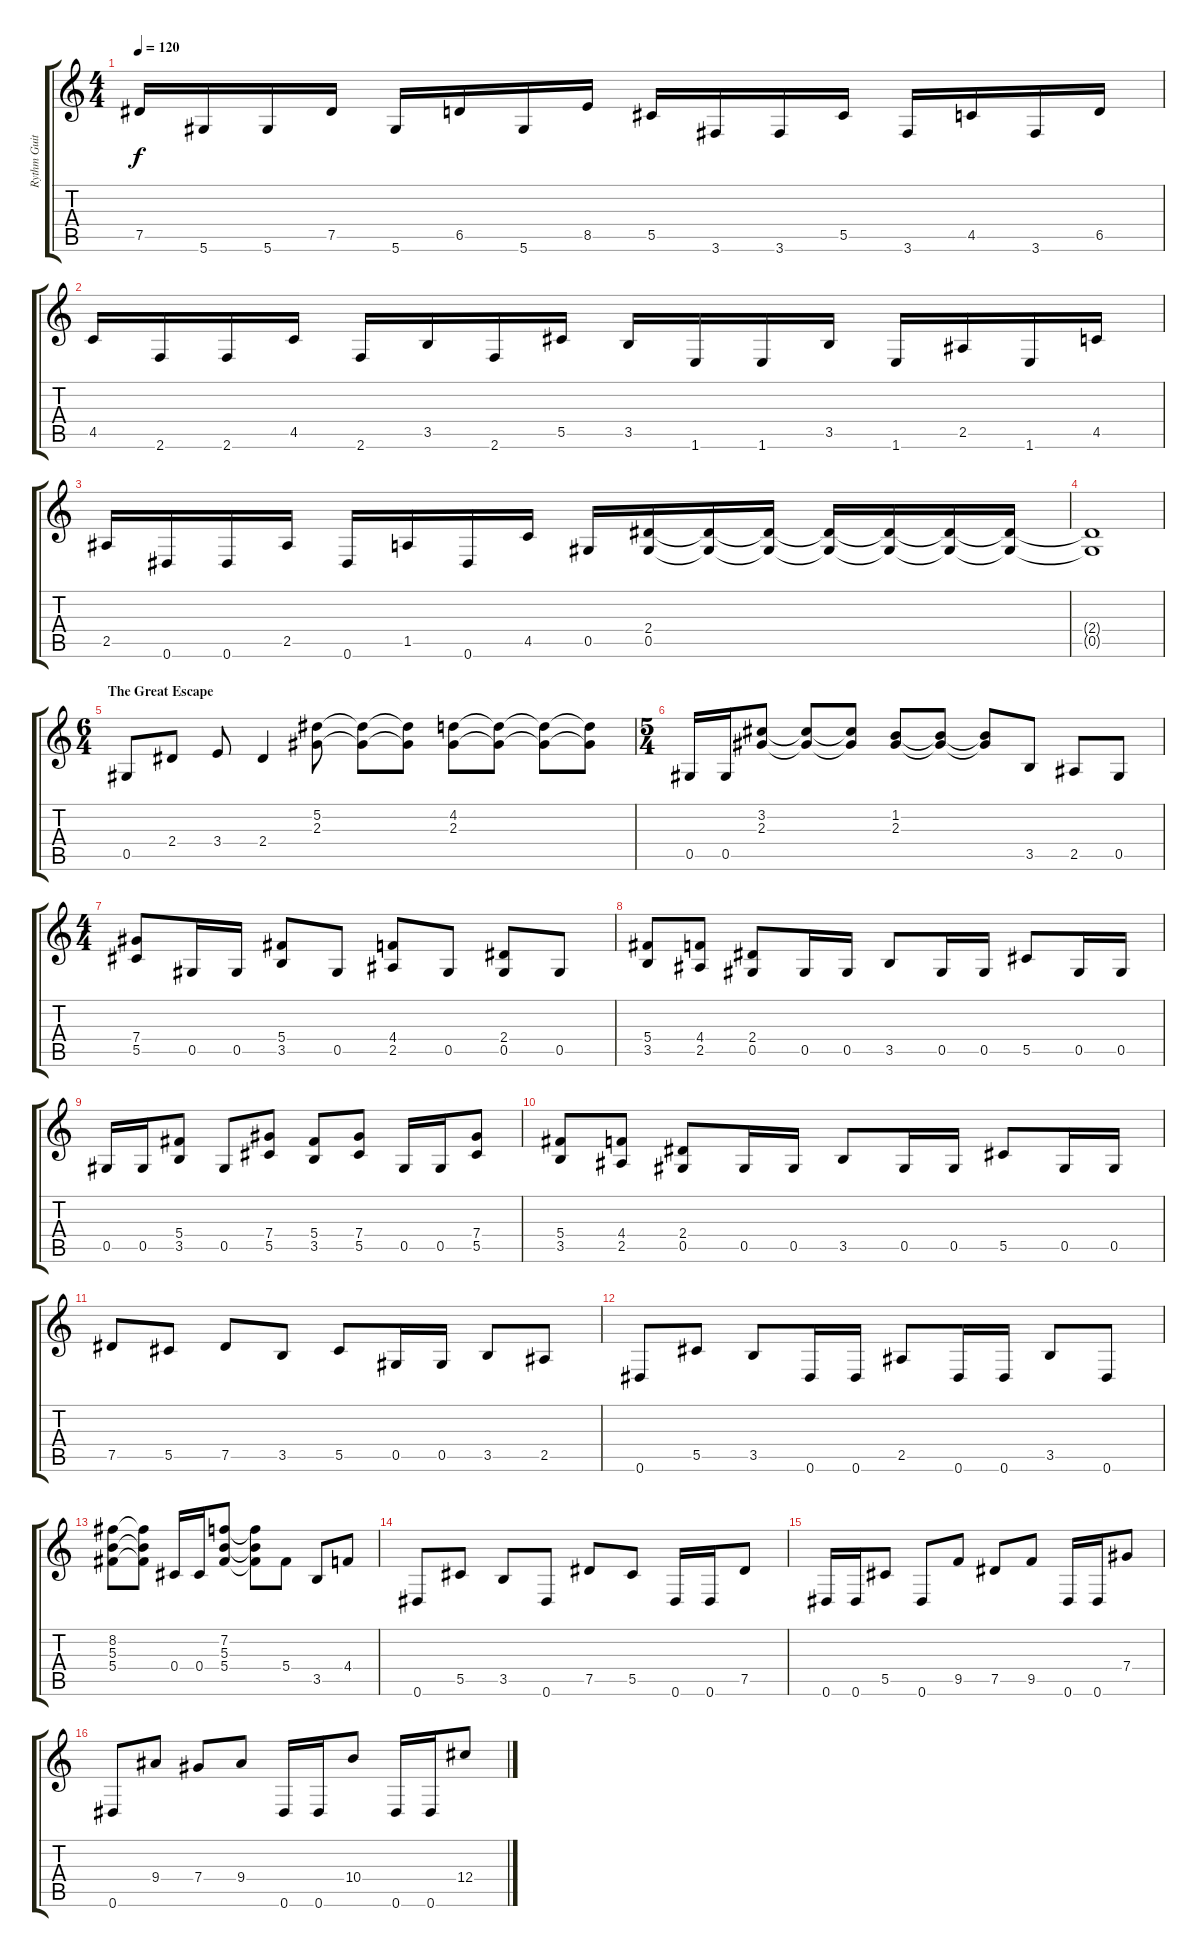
\track ("Rythm Guitar" "Rythm Guit") {instrument distortionguitar}
\staff {score tabs}
\tuning (Eb4 Bb3 Gb3 Db3 Ab2 Eb2) {hide}
\ts (4 4)
\tempo 120
\clef g2
\ks c
7.5.16{dy f balance 8} 5.6.16 5.6.16 7.5.16 5.6.16 6.5.16 5.6.16 8.5.16 5.5.16 3.6.16 3.6.16 5.5.16 3.6.16 4.5.16 3.6.16 6.5.16 |
4.5.16 2.6.16 2.6.16 4.5.16 2.6.16 3.5.16 2.6.16 5.5.16 3.5.16 1.6.16 1.6.16 3.5.16 1.6.16 2.5.16 1.6.16 4.5.16 |
2.5.16 0.6.16 0.6.16 2.5.16 0.6.16 1.5.16 0.6.16 4.5.16 0.5.16 (2.4 0.5).16 (2.4{t} 0.5{t}).16 (2.4{t} 0.5{t}).16 (2.4{t} 0.5{t}).16 (2.4{t} 0.5{t}).16 (2.4{t} 0.5{t}).16 (2.4{t} 0.5{t}).16 |
(2.4{t} 0.5{t}).1 |
\ts (6 4)
\section ("" "The Great Escape")
0.5.8 2.4.8 3.4.8 2.4.4 (5.2 2.3).8 (5.2{t} 2.3{t}).8 (5.2{t} 2.3{t}).8 (4.2 2.3).8 (4.2{t} 2.3{t}).8 (4.2{t} 2.3{t}).8 (4.2{t} 2.3{t}).8 |
\ts (5 4)
0.5.16 0.5.16 (3.2 2.3).8 (3.2{t} 2.3{t}).8 (3.2{t} 2.3{t}).8 (1.2 2.3).8 (1.2{t} 2.3{t}).8 (1.2{t} 2.3{t}).8 3.5.8 2.5.8 0.5.8 |
\ts (4 4)
(7.4 5.5).8 0.5.16 0.5.16 (5.4 3.5).8 0.5.8 (4.4 2.5).8 0.5.8 (2.4 0.5).8 0.5.8 |
(5.4 3.5).8 (4.4 2.5).8 (2.4 0.5).8 0.5.16 0.5.16 3.5.8 0.5.16 0.5.16 5.5.8 0.5.16 0.5.16 |
0.5.16 0.5.16 (5.4 3.5).8 0.5.8 (7.4 5.5).8 (5.4 3.5).8 (7.4 5.5).8 0.5.16 0.5.16 (7.4 5.5).8 |
(5.4 3.5).8 (4.4 2.5).8 (2.4 0.5).8 0.5.16 0.5.16 3.5.8 0.5.16 0.5.16 5.5.8 0.5.16 0.5.16 |
7.5.8 5.5.8 7.5.8 3.5.8 5.5.8 0.5.16 0.5.16 3.5.8 2.5.8 |
0.6.8 5.5.8 3.5.8 0.6.16 0.6.16 2.5.8 0.6.16 0.6.16 3.5.8 0.6.8 |
(8.2 5.3 5.4).8 (8.2{t} 5.3{t} 5.4{t}).8 0.4.16 0.4.16 (7.2 5.3 5.4).8 (7.2{t} 5.3{t} 5.4{t}).8 5.4.8 3.5.8 4.4.8 |
0.6.8 5.5.8 3.5.8 0.6.8 7.5.8 5.5.8 0.6.16 0.6.16 7.5.8 |
0.6.16 0.6.16 5.5.8 0.6.8 9.5.8 7.5.8 9.5.8 0.6.16 0.6.16 7.4.8 |
0.6.8 9.4.8 7.4.8 9.4.8 0.6.16 0.6.16 10.4.8 0.6.16 0.6.16 12.4.8
